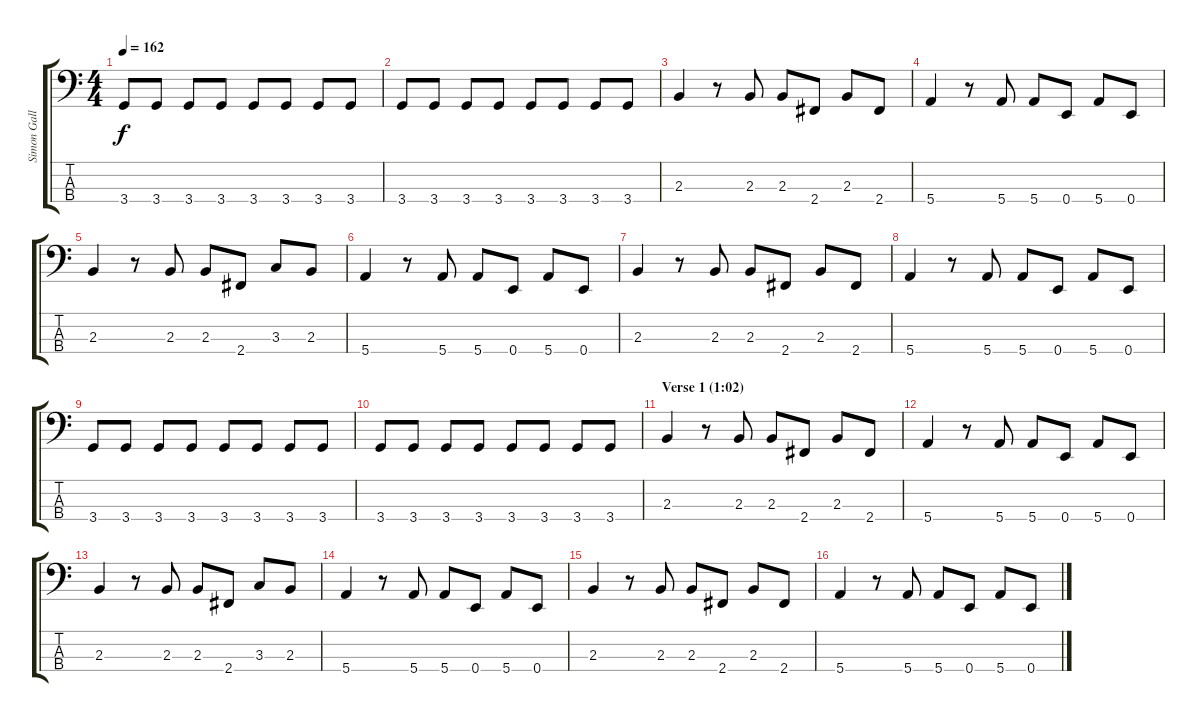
\track ("Simon Gallup (bass)" "Simon Gall") {instrument electricbasspick}
\staff {score tabs}
\tuning (G2 D2 A1 E1) {hide}
\ts (4 4)
\tempo 162
\clef f4
\ks c
3.4.8{dy f} 3.4.8 3.4.8 3.4.8 3.4.8 3.4.8 3.4.8 3.4.8 |
3.4.8 3.4.8 3.4.8 3.4.8 3.4.8 3.4.8 3.4.8 3.4.8 |
2.3.4 r.8 2.3.8 2.3.8 2.4.8 2.3.8 2.4.8 |
5.4.4 r.8 5.4.8 5.4.8 0.4.8 5.4.8 0.4.8 |
2.3.4 r.8 2.3.8 2.3.8 2.4.8 3.3.8 2.3.8 |
5.4.4 r.8 5.4.8 5.4.8 0.4.8 5.4.8 0.4.8 |
2.3.4 r.8 2.3.8 2.3.8 2.4.8 2.3.8 2.4.8 |
5.4.4 r.8 5.4.8 5.4.8 0.4.8 5.4.8 0.4.8 |
3.4.8 3.4.8 3.4.8 3.4.8 3.4.8 3.4.8 3.4.8 3.4.8 |
3.4.8 3.4.8 3.4.8 3.4.8 3.4.8 3.4.8 3.4.8 3.4.8 |
\section ("" "Verse 1 (1:02)")
2.3.4 r.8 2.3.8 2.3.8 2.4.8 2.3.8 2.4.8 |
5.4.4 r.8 5.4.8 5.4.8 0.4.8 5.4.8 0.4.8 |
2.3.4 r.8 2.3.8 2.3.8 2.4.8 3.3.8 2.3.8 |
5.4.4 r.8 5.4.8 5.4.8 0.4.8 5.4.8 0.4.8 |
2.3.4 r.8 2.3.8 2.3.8 2.4.8 2.3.8 2.4.8 |
5.4.4 r.8 5.4.8 5.4.8 0.4.8 5.4.8 0.4.8
